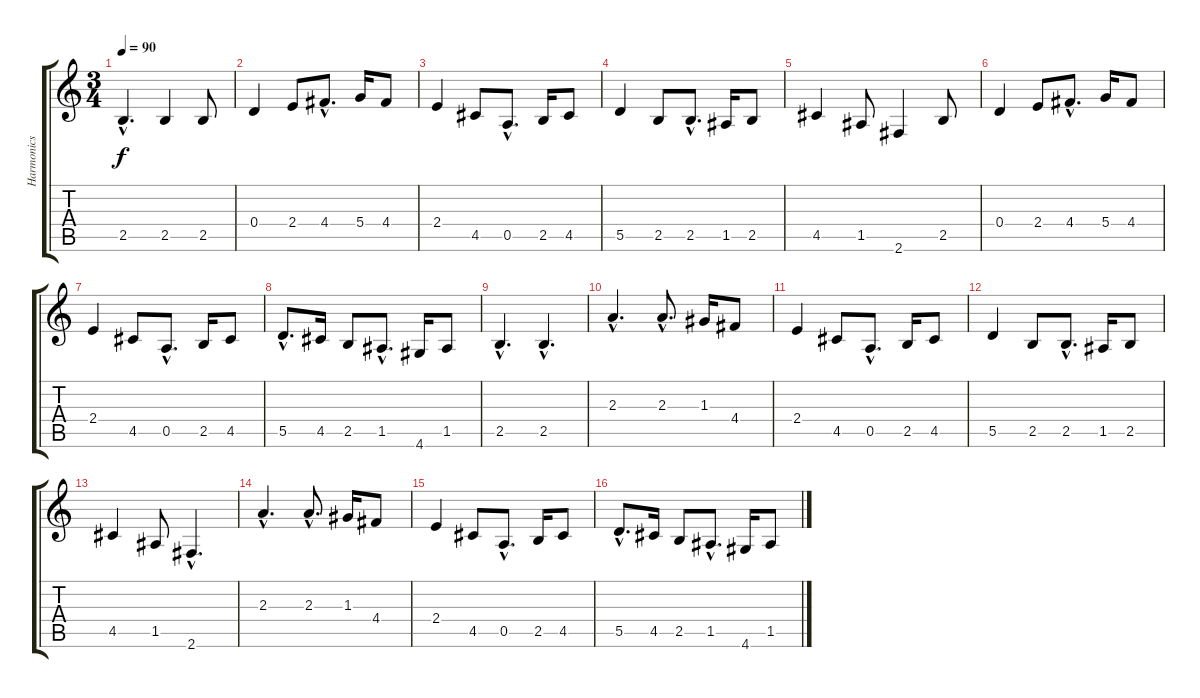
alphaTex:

\track ("Harmonics" "Harmonics") {instrument guitarharmonics}
\staff {score tabs}
\tuning (E4 B3 G3 D3 A2 E2) {hide}
\ts (3 4)
\tempo 90
\clef g2
\ks c
2.5{hac}.4{d dy f} 2.5.4 2.5.8 |
0.4.4 2.4.8 4.4{hac}.8{d} 5.4.16 4.4.8 |
2.4.4 4.5.8 0.5{hac}.8{d} 2.5.16 4.5.8 |
5.5.4 2.5.8 2.5{hac}.8{d} 1.5.16 2.5.8 |
4.5.4 1.5.8 2.6.4 2.5.8 |
0.4.4 2.4.8 4.4{hac}.8{d} 5.4.16 4.4.8 |
2.4.4 4.5.8 0.5{hac}.8{d} 2.5.16 4.5.8 |
5.5{hac}.8{d} 4.5.16 2.5.8 1.5{hac}.8{d} 4.6.16 1.5.8 |
2.5{hac}.4{d} 2.5{hac}.4{d} |
2.3{hac}.4{d} 2.3{hac}.8{d} 1.3.16 4.4.8 |
2.4.4 4.5.8 0.5{hac}.8{d} 2.5.16 4.5.8 |
5.5.4 2.5.8 2.5{hac}.8{d} 1.5.16 2.5.8 |
4.5.4 1.5.8 2.6{hac}.4{d} |
2.3{hac}.4{d} 2.3{hac}.8{d} 1.3.16 4.4.8 |
2.4.4 4.5.8 0.5{hac}.8{d} 2.5.16 4.5.8 |
5.5{hac}.8{d} 4.5.16 2.5.8 1.5{hac}.8{d} 4.6.16 1.5.8
